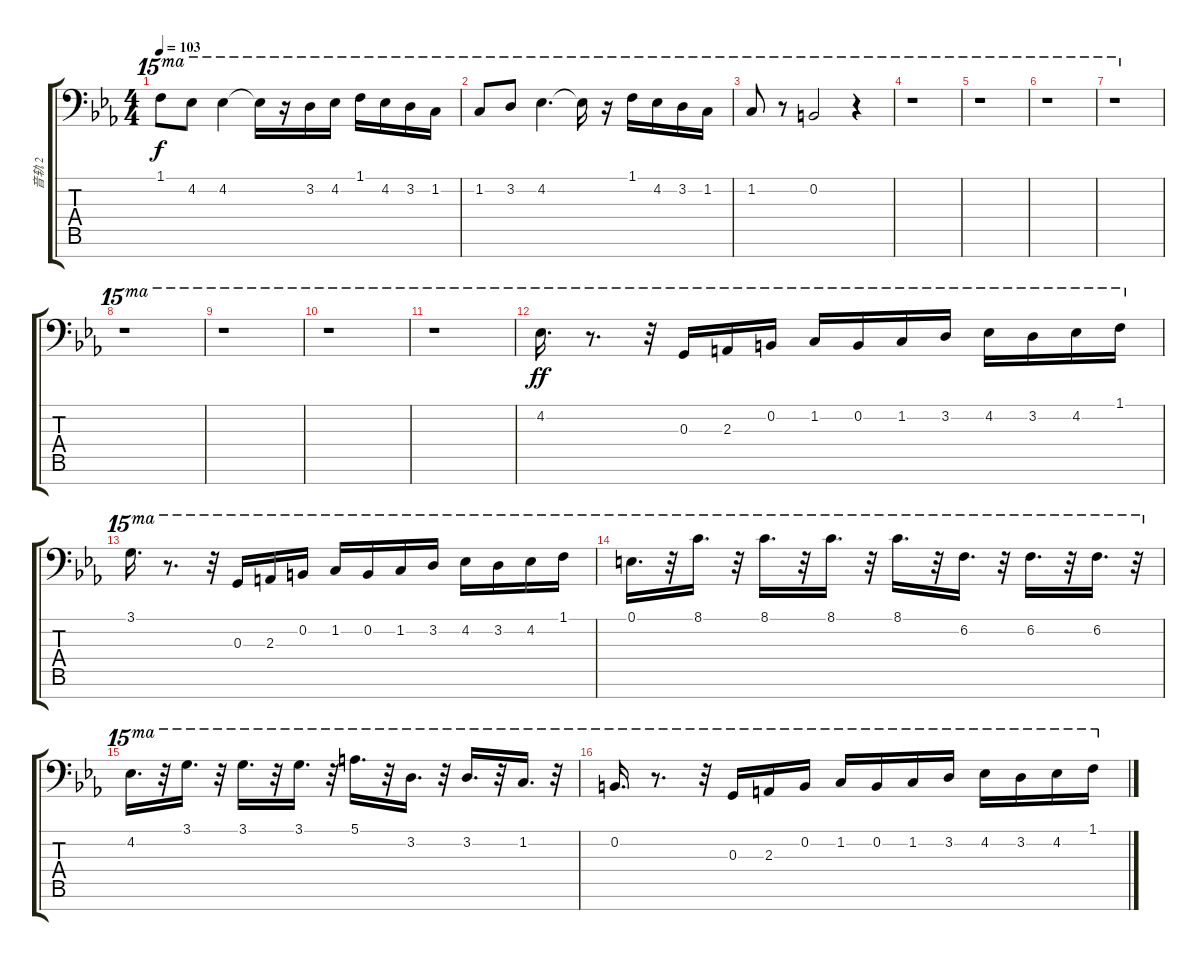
\track ("音轨 2" "音轨 2") {instrument acousticgrandpiano}
\staff {score tabs}
\tuning (E5 B4 G4 D4 A3 E3 C0) {hide}
\ts (4 4)
\tempo 103
\clef f4
\ks eb
1.1.8{ot 15ma dy f} 4.2.8{ot 15ma} 4.2.4{ot 15ma} 4.2{t}.16{ot 15ma} r.16{ot 15ma} 3.2.16{ot 15ma} 4.2.16{ot 15ma} 1.1.16{ot 15ma} 4.2.16{ot 15ma} 3.2.16{ot 15ma} 1.2.16{ot 15ma} |
1.2.8{ot 15ma} 3.2.8{ot 15ma} 4.2.4{d ot 15ma} 4.2{t}.16{ot 15ma} r.16{ot 15ma} 1.1.16{ot 15ma} 4.2.16{ot 15ma} 3.2.16{ot 15ma} 1.2.16{ot 15ma} |
1.2.8{ot 15ma} r.8{ot 15ma} 0.2.2{ot 15ma} r.4{ot 15ma} |
r.1{ot 15ma} |
r.1{ot 15ma} |
r.1{ot 15ma} |
r.1{ot 15ma} |
r.1{ot 15ma} |
r.1{ot 15ma} |
r.1{ot 15ma} |
r.1{ot 15ma} |
4.2.16{d ot 15ma dy ff} r.8{d ot 15ma} r.32{ot 15ma} 0.3.16{ot 15ma} 2.3.16{ot 15ma} 0.2.16{ot 15ma} 1.2.16{ot 15ma} 0.2.16{ot 15ma} 1.2.16{ot 15ma} 3.2.16{ot 15ma} 4.2.16{ot 15ma} 3.2.16{ot 15ma} 4.2.16{ot 15ma} 1.1.16{ot 15ma} |
3.1.16{d ot 15ma} r.8{d ot 15ma} r.32{ot 15ma} 0.3.16{ot 15ma} 2.3.16{ot 15ma} 0.2.16{ot 15ma} 1.2.16{ot 15ma} 0.2.16{ot 15ma} 1.2.16{ot 15ma} 3.2.16{ot 15ma} 4.2.16{ot 15ma} 3.2.16{ot 15ma} 4.2.16{ot 15ma} 1.1.16{ot 15ma} |
0.1.16{d ot 15ma} r.32{ot 15ma} 8.1.16{d ot 15ma} r.32{ot 15ma} 8.1.16{d ot 15ma} r.32{ot 15ma} 8.1.16{d ot 15ma} r.32{ot 15ma} 8.1.16{d ot 15ma} r.32{ot 15ma} 6.2.16{d ot 15ma} r.32{ot 15ma} 6.2.16{d ot 15ma} r.32{ot 15ma} 6.2.16{d ot 15ma} r.32{ot 15ma} |
4.2.16{d ot 15ma} r.32{ot 15ma} 3.1.16{d ot 15ma} r.32{ot 15ma} 3.1.16{d ot 15ma} r.32{ot 15ma} 3.1.16{d ot 15ma} r.32{ot 15ma} 5.1.16{d ot 15ma} r.32{ot 15ma} 3.2.16{d ot 15ma} r.32{ot 15ma txt ""} 3.2.16{d ot 15ma} r.32{ot 15ma} 1.2.16{d ot 15ma} r.32{ot 15ma} |
0.2.16{d ot 15ma} r.8{d ot 15ma} r.32{ot 15ma} 0.3.16{ot 15ma} 2.3.16{ot 15ma} 0.2.16{ot 15ma} 1.2.16{ot 15ma} 0.2.16{ot 15ma} 1.2.16{ot 15ma} 3.2.16{ot 15ma} 4.2.16{ot 15ma} 3.2.16{ot 15ma} 4.2.16{ot 15ma} 1.1.16{ot 15ma}
